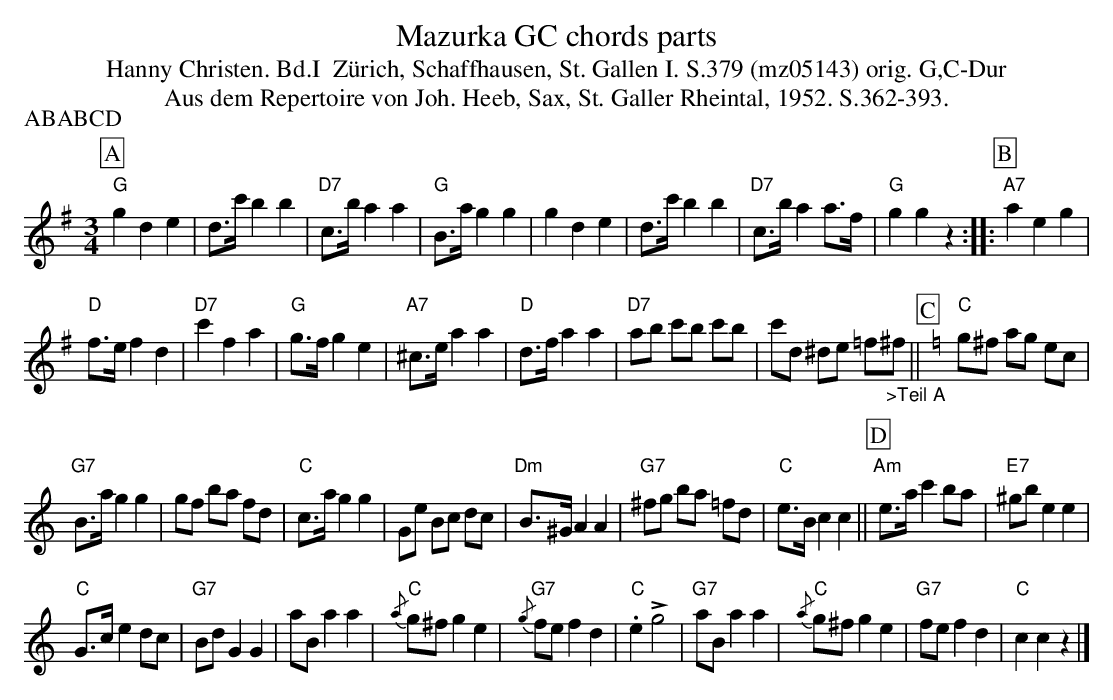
X:1
T: Mazurka GC chords parts
T:Hanny Christen. Bd.I  Zürich, Schaffhausen, St. Gallen I. S.379 (mz05143) orig. G,C-Dur
T: Aus dem Repertoire von Joh. Heeb, Sax, St. Galler Rheintal, 1952. S.362-393.
M:3/4
L:1/8
P:ABABCD  % or ABACD?
K:G %%MIDI gchordon
[P:A] "G"g2d2e2 | d>c'b2b2 | "D7"c>ba2a2 | "G"B>ag2g2 | g2d2e2 | d>c'b2b2 | "D7"c>ba2 a>f | "G"g2g2z2::[P:B]  "A7"a2e2g2 |
"D"f>ef2d2 | "D7"c'2f2a2 | "G"g>fg2e2 | "A7"^c>ea2a2 | "D"d>fa2a2 | "D7"ab c'b c'b | c'd ^de =f"_>Teil A"^f || [P:C] [K:C] "C"g^f ag ec |
"G7"B>ag2g2 | gf ba fd | "C"c>ag2g2 | Ge Bc dc | "Dm"B>^GA2A2 | "G7"^fg ba =fd |  "C"e>Bc2c2 || [P:D] "Am"e>a c'2ba | "E7"^gbe2e2 |
"C"G>c e2dc | "G7"BdG2G2 | aBa2a2 | "C"{/a}g^f g2e2 | "G7"{/g}fef2d2 | "C".e2!>!g4 | "G7"aBa2a2 |  "C"{/a}g^f g2e2 | "G7"fef2d2 | "C"c2c2z2 |]
